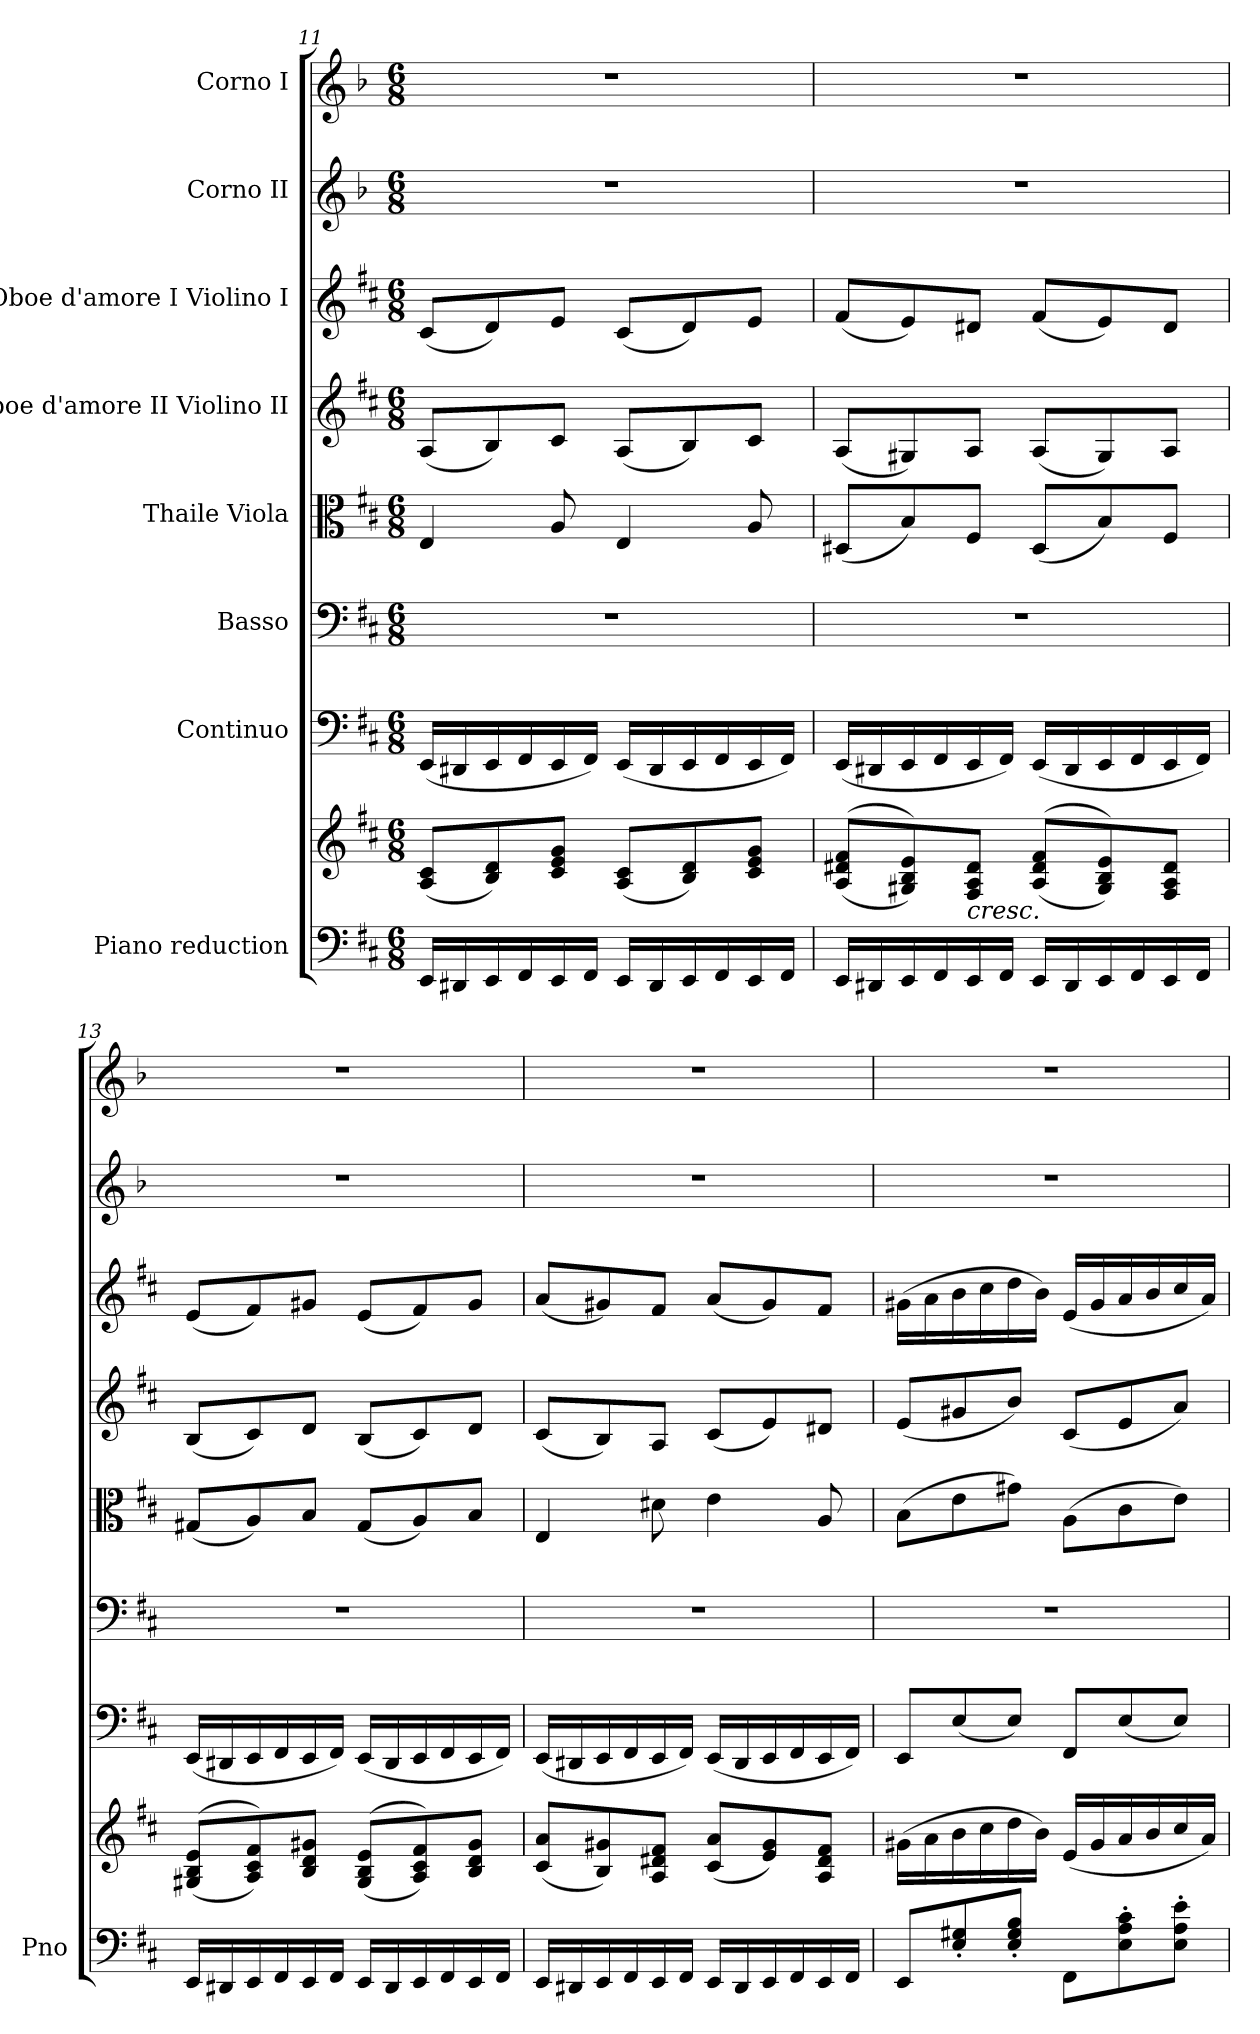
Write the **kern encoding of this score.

**kern	**kern	**kern	**kern	**kern	**kern	**kern	**kern	**kern
*part8	*part8	*part7	*part6	*part5	*part4	*part3	*part2	*part1
*staff9	*staff8	*staff7	*staff6	*staff5	*staff4	*staff3	*staff2	*staff1
*I"Piano reduction	*	*I"Continuo	*I"Basso	*I"Thaile Viola	*I"Oboe d'amore II Violino II	*I"Oboe d'amore I Violino I	*I"Corno II	*I"Corno I
*I'Pno	*	*	*	*	*	*	*	*
*clefF4	*clefG2	*clefF4	*clefF4	*clefC3	*clefG2	*clefG2	*clefG2	*clefG2
*	*	*	*	*	*	*	*ITrd3c5	*ITrd3c5
*k[f#c#]	*k[f#c#]	*k[f#c#]	*k[f#c#]	*k[f#c#]	*k[f#c#]	*k[f#c#]	*k[]	*k[]
*M6/8	*M6/8	*M6/8	*M6/8	*M6/8	*M6/8	*M6/8	*M6/8	*M6/8
=11	=11	=11	=11	=11	=11	=11	=11	=11
16EE/LL	(8A/ 8c#/L	(16EE/LL	2.r	4E/	(8A/L	(8c#/L	2.r	2.r
16DD#X/	.	16DD#X/	.	.	.	.	.	.
16EE/	8B/ 8d/)	16EE/	.	.	8B/)	8d/)	.	.
16FF#/	.	16FF#/	.	.	.	.	.	.
16EE/	8c#/ 8e/ 8g/J	16EE/	.	8A/	8c#/J	8e/J	.	.
16FF#/JJ	.	16FF#/JJ)	.	.	.	.	.	.
16EE/LL	(8A/ 8c#/L	(16EE/LL	.	4E/	(8A/L	(8c#/L	.	.
16DD#/	.	16DD#/	.	.	.	.	.	.
16EE/	8B/ 8d/)	16EE/	.	.	8B/)	8d/)	.	.
16FF#/	.	16FF#/	.	.	.	.	.	.
16EE/	8c#/ 8e/ 8g/J	16EE/	.	8A/	8c#/J	8e/J	.	.
16FF#/JJ	.	16FF#/JJ)	.	.	.	.	.	.
!!LO:PB:g=z
=12	=12	=12	=12	=12	=12	=12	=12	=12
16EE/LL	((8A/ 8d#X/ 8f#/L	(16EE/LL	2.r	(8D#X/L	(8A/L	(8f#/L	2.r	2.r
16DD#X/	.	16DD#X/	.	.	.	.	.	.
16EE/	8G#X/ 8B/ 8e/))	16EE/	.	8B/)	8G#X/)	8e/)	.	.
16FF#/	.	16FF#/	.	.	.	.	.	.
!	!LO:TX:b:i:t=cresc.	!	!	!	!	!	!	!
16EE/	8F#/ 8A/ 8d#/J	16EE/	.	8F#/J	8A/J	8d#X/J	.	.
16FF#/JJ	.	16FF#/JJ)	.	.	.	.	.	.
16EE/LL	((8A/ 8d#/ 8f#/L	(16EE/LL	.	(8D#/L	(8A/L	(8f#/L	.	.
16DD#/	.	16DD#/	.	.	.	.	.	.
16EE/	8G#/ 8B/ 8e/))	16EE/	.	8B/)	8G#/)	8e/)	.	.
16FF#/	.	16FF#/	.	.	.	.	.	.
16EE/	8F#/ 8A/ 8d#/J	16EE/	.	8F#/J	8A/J	8d#/J	.	.
16FF#/JJ	.	16FF#/JJ)	.	.	.	.	.	.
=13	=13	=13	=13	=13	=13	=13	=13	=13
16EE/LL	((8G#X/ 8B/ 8e/L	(16EE/LL	2.r	(8G#X/L	(8B/L	(8e/L	2.r	2.r
16DD#X/	.	16DD#X/	.	.	.	.	.	.
16EE/	8A/ 8c#/ 8f#/))	16EE/	.	8A/)	8c#/)	8f#/)	.	.
16FF#/	.	16FF#/	.	.	.	.	.	.
16EE/	8B/ 8d/ 8g#X/J	16EE/	.	8B/J	8d/J	8g#X/J	.	.
16FF#/JJ	.	16FF#/JJ)	.	.	.	.	.	.
16EE/LL	((8G#/ 8B/ 8e/L	(16EE/LL	.	(8G#/L	(8B/L	(8e/L	.	.
16DD#/	.	16DD#/	.	.	.	.	.	.
16EE/	8A/ 8c#/ 8f#/))	16EE/	.	8A/)	8c#/)	8f#/)	.	.
16FF#/	.	16FF#/	.	.	.	.	.	.
16EE/	8B/ 8d/ 8g#/J	16EE/	.	8B/J	8d/J	8g#/J	.	.
16FF#/JJ	.	16FF#/JJ)	.	.	.	.	.	.
=14	=14	=14	=14	=14	=14	=14	=14	=14
16EE/LL	(8c#/ 8a/L	(16EE/LL	2.r	4E/	(8c#/L	(8a/L	2.r	2.r
16DD#X/	.	16DD#X/	.	.	.	.	.	.
16EE/	8B/ 8g#X/)	16EE/	.	.	8B/)	8g#X/)	.	.
16FF#/	.	16FF#/	.	.	.	.	.	.
16EE/	8A/ 8d#X/ 8f#/J	16EE/	.	8d#X\	8A/J	8f#/J	.	.
16FF#/JJ	.	16FF#/JJ)	.	.	.	.	.	.
16EE/LL	(8c#/ 8a/L	(16EE/LL	.	4e\	(8c#/L	(8a/L	.	.
16DD#/	.	16DD#/	.	.	.	.	.	.
16EE/	8e/ 8g#/)	16EE/	.	.	8e/)	8g#/)	.	.
16FF#/	.	16FF#/	.	.	.	.	.	.
16EE/	8A/ 8d#/ 8f#/J	16EE/	.	8A/	8d#X/J	8f#/J	.	.
16FF#/JJ	.	16FF#/JJ)	.	.	.	.	.	.
=15	=15	=15	=15	=15	=15	=15	=15	=15
8EE/L	(16g#X\LL	8EE/L	2.r	(8B\L	(8e/L	(16g#X\LL	2.r	2.r
.	16a\	.	.	.	.	16a\	.	.
8E/' 8G#X/'	16b\	(8E/	.	8e\	8g#X/	16b\	.	.
.	16cc#\	.	.	.	.	16cc#\	.	.
8E/' 8G#/' 8B/'J	16dd\	8E/J)	.	8g#X\J)	8b/J)	16dd\	.	.
.	16b\JJ)	.	.	.	.	16b\JJ)	.	.
8FF#\L	(16e/LL	8FF#/L	.	(8A\L	(8c#/L	(16e/LL	.	.
.	16g#/	.	.	.	.	16g#/	.	.
8E\' 8A\' 8c#\'	16a/	(8E/	.	8c#\	8e/	16a/	.	.
.	16b/	.	.	.	.	16b/	.	.
8E\' 8A\' 8e\'J	16cc#/	8E/J)	.	8e\J)	8a/J)	16cc#/	.	.
.	16a/JJ)	.	.	.	.	16a/JJ)	.	.
=	=	=	=	=	=	=	=	=
*-	*-	*-	*-	*-	*-	*-	*-	*-
